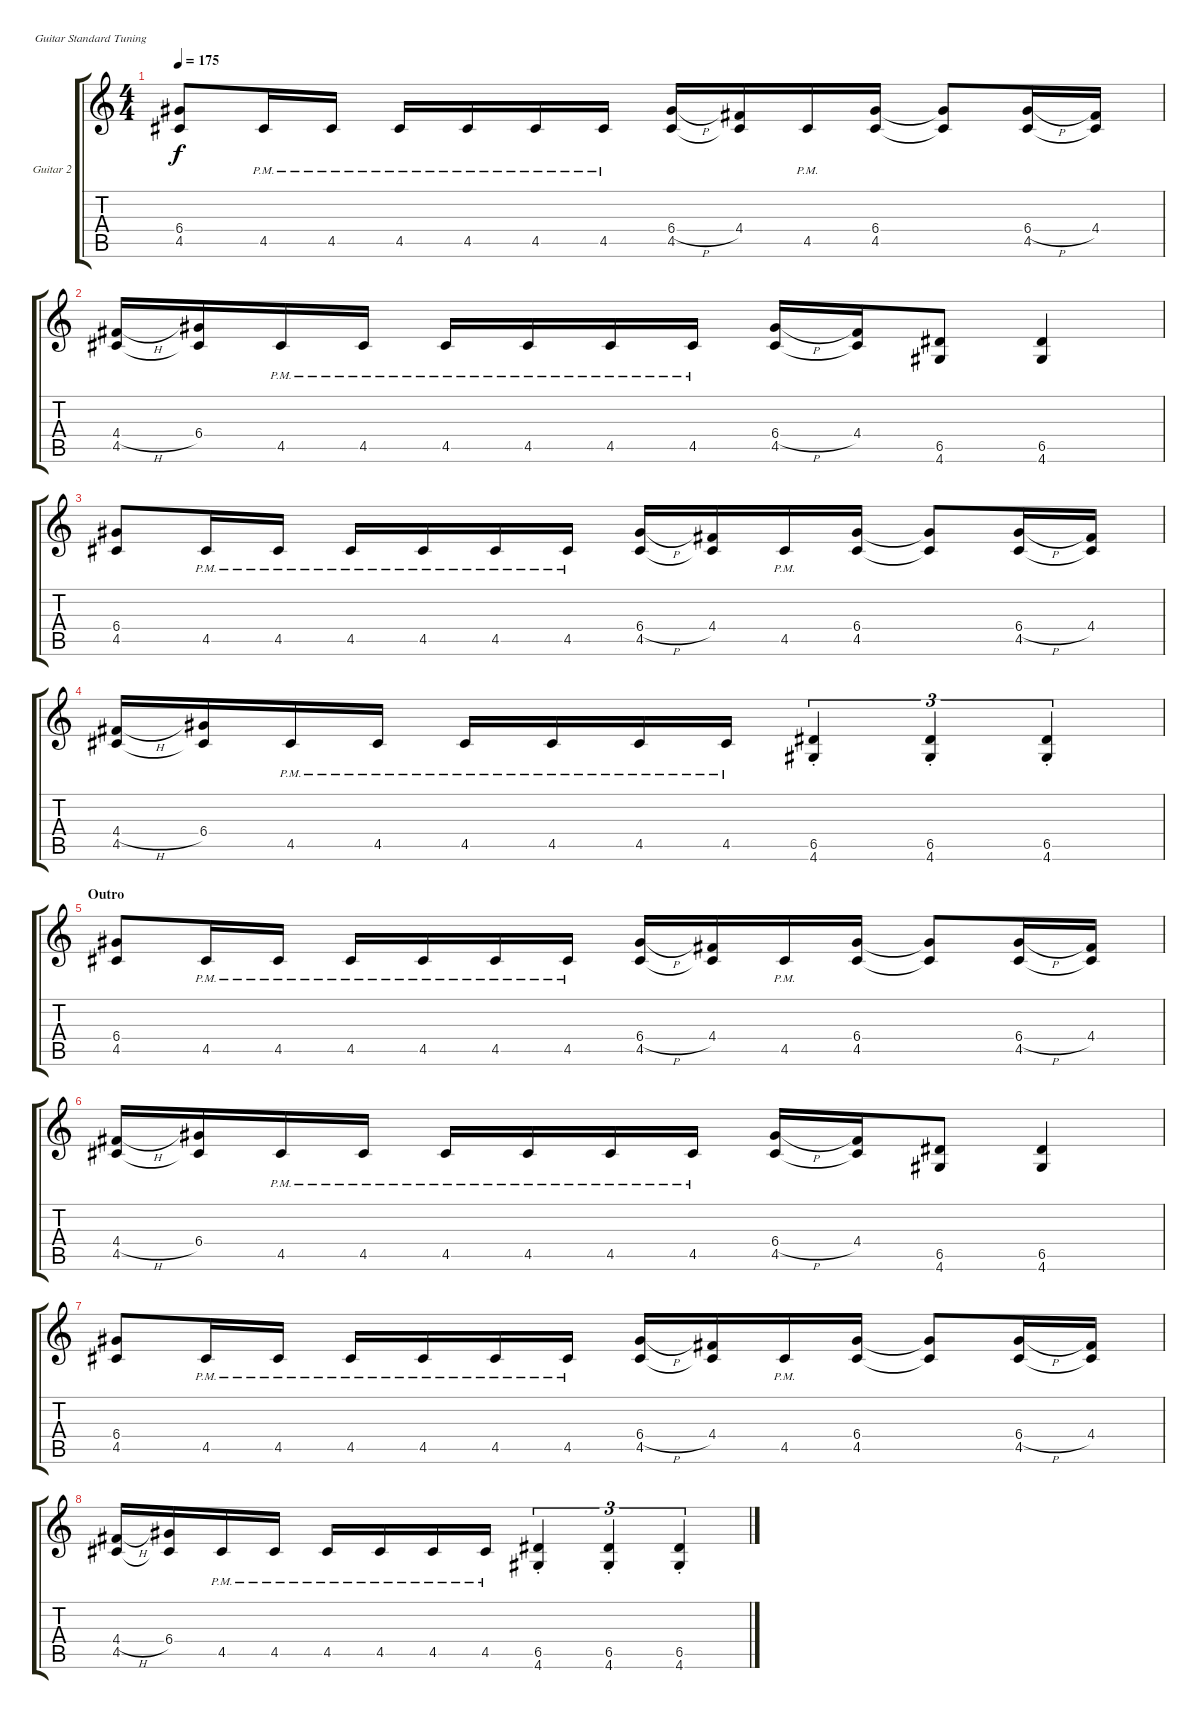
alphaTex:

\bracketExtendMode groupsimilarinstruments
\firstSystemTrackNameOrientation horizontal
\otherSystemsTrackNameOrientation horizontal
\track ("Guitar 2" "Guitar 2") {instrument overdrivenguitar}
\staff {score tabs}
\tuning (E4 B3 G3 D3 A2 E2)
\ts (4 4)
\tempo 175
\clef g2
\ks c
(6.4 4.5).8{dy f} 4.5{pm}.16 4.5{pm}.16 4.5{pm}.16 4.5{pm}.16 4.5{pm}.16 4.5{pm}.16 (6.4{h} 4.5).16 (4.4 4.5{t}).16 4.5{pm}.16 (6.4 4.5).16 (6.4{t} 4.5{t}).8 (6.4{h} 4.5).16 (4.4 4.5{t}).16 |
(4.4{h} 4.5).16 (6.4 4.5{t}).16 4.5{pm}.16 4.5{pm}.16 4.5{pm}.16 4.5{pm}.16 4.5{pm}.16 4.5{pm}.16 (6.4{h} 4.5).16 (4.4 4.5{t}).16 (6.5 4.6).8 (6.5 4.6).4 |
(6.4 4.5).8 4.5{pm}.16 4.5{pm}.16 4.5{pm}.16 4.5{pm}.16 4.5{pm}.16 4.5{pm}.16 (6.4{h} 4.5).16 (4.4 4.5{t}).16 4.5{pm}.16 (6.4 4.5).16 (6.4{t} 4.5{t}).8 (6.4{h} 4.5).16 (4.4 4.5{t}).16 |
(4.4{h} 4.5).16 (6.4 4.5{t}).16 4.5{pm}.16 4.5{pm}.16 4.5{pm}.16 4.5{pm}.16 4.5{pm}.16 4.5{pm}.16 (6.5{st} 4.6{st}).4{tu (3 2)} (6.5{st} 4.6{st}).4{tu (3 2)} (6.5{st} 4.6{st}).4{tu (3 2)} |
\section ("" "Outro")
(6.4 4.5).8 4.5{pm}.16 4.5{pm}.16 4.5{pm}.16 4.5{pm}.16 4.5{pm}.16 4.5{pm}.16 (6.4{h} 4.5).16 (4.4 4.5{t}).16 4.5{pm}.16 (6.4 4.5).16 (6.4{t} 4.5{t}).8 (6.4{h} 4.5).16 (4.4 4.5{t}).16 |
(4.4{h} 4.5).16 (6.4 4.5{t}).16 4.5{pm}.16 4.5{pm}.16 4.5{pm}.16 4.5{pm}.16 4.5{pm}.16 4.5{pm}.16 (6.4{h} 4.5).16 (4.4 4.5{t}).16 (6.5 4.6).8 (6.5 4.6).4 |
(6.4 4.5).8 4.5{pm}.16 4.5{pm}.16 4.5{pm}.16 4.5{pm}.16 4.5{pm}.16 4.5{pm}.16 (6.4{h} 4.5).16 (4.4 4.5{t}).16 4.5{pm}.16 (6.4 4.5).16 (6.4{t} 4.5{t}).8 (6.4{h} 4.5).16 (4.4 4.5{t}).16 |
(4.4{h} 4.5).16 (6.4 4.5{t}).16 4.5{pm}.16 4.5{pm}.16 4.5{pm}.16 4.5{pm}.16 4.5{pm}.16 4.5{pm}.16 (6.5{st} 4.6{st}).4{tu (3 2)} (6.5{st} 4.6{st}).4{tu (3 2)} (6.5{st} 4.6{st}).4{tu (3 2)}
